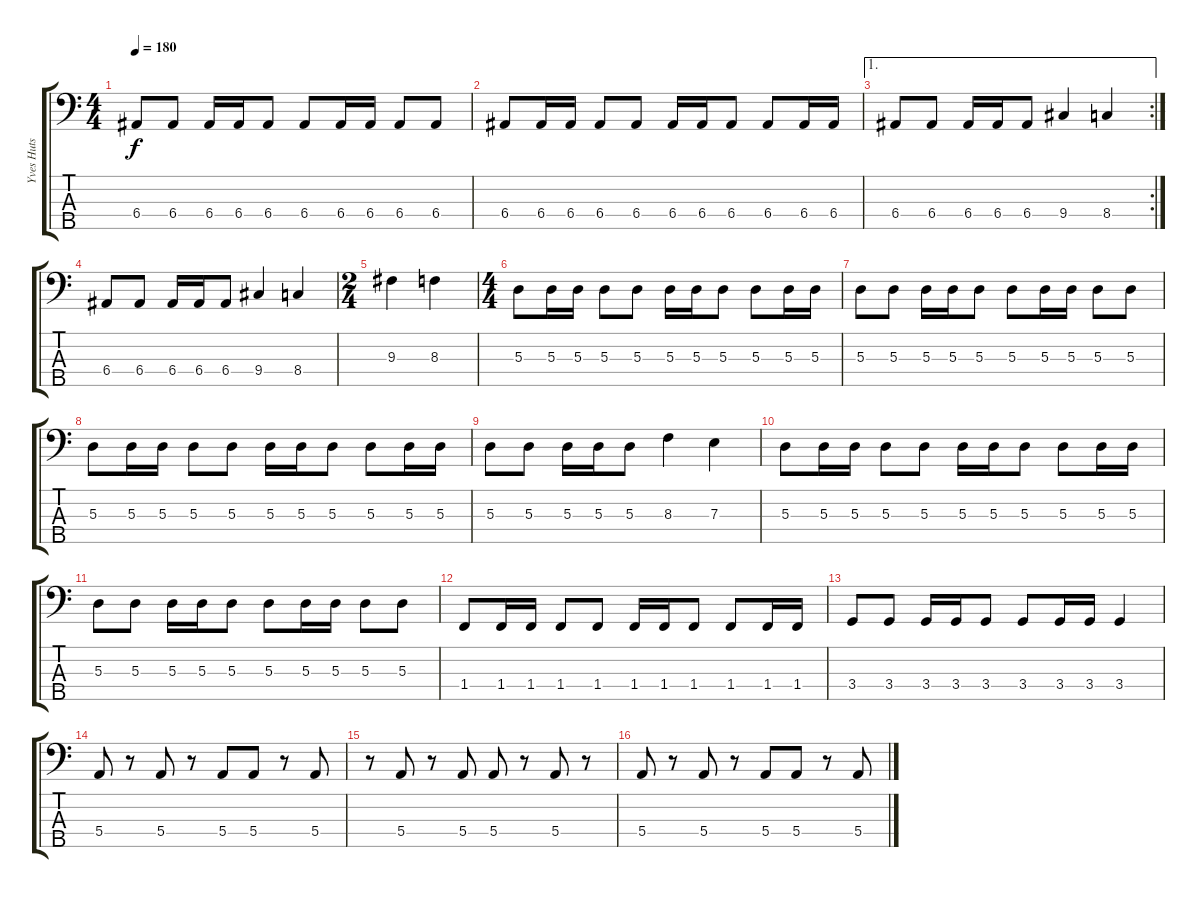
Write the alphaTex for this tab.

\track ("Yves Huts" "Yves Huts") {instrument electricbassfinger}
\staff {score tabs}
\tuning (G2 D2 A1 E1 B0) {hide}
\ts (4 4)
\tempo 180
\clef f4
\ks c
6.4.8{dy f} 6.4.8 6.4.16 6.4.16 6.4.8 6.4.8 6.4.16 6.4.16 6.4.8 6.4.8 |
6.4.8 6.4.16 6.4.16 6.4.8 6.4.8 6.4.16 6.4.16 6.4.8 6.4.8 6.4.16 6.4.16 |
\ae 1
\rc 2
6.4.8 6.4.8 6.4.16 6.4.16 6.4.8 9.4.4 8.4.4 |
6.4.8 6.4.8 6.4.16 6.4.16 6.4.8 9.4.4 8.4.4 |
\ts (2 4)
9.3.4 8.3.4 |
\ts (4 4)
5.3.8 5.3.16 5.3.16 5.3.8 5.3.8 5.3.16 5.3.16 5.3.8 5.3.8 5.3.16 5.3.16 |
5.3.8 5.3.8 5.3.16 5.3.16 5.3.8 5.3.8 5.3.16 5.3.16 5.3.8 5.3.8 |
5.3.8 5.3.16 5.3.16 5.3.8 5.3.8 5.3.16 5.3.16 5.3.8 5.3.8 5.3.16 5.3.16 |
5.3.8 5.3.8 5.3.16 5.3.16 5.3.8 8.3.4 7.3.4 |
5.3.8 5.3.16 5.3.16 5.3.8 5.3.8 5.3.16 5.3.16 5.3.8 5.3.8 5.3.16 5.3.16 |
5.3.8 5.3.8 5.3.16 5.3.16 5.3.8 5.3.8 5.3.16 5.3.16 5.3.8 5.3.8 |
1.4.8 1.4.16 1.4.16 1.4.8 1.4.8 1.4.16 1.4.16 1.4.8 1.4.8 1.4.16 1.4.16 |
3.4.8 3.4.8 3.4.16 3.4.16 3.4.8 3.4.8 3.4.16 3.4.16 3.4.4 |
5.4.8 r.8 5.4.8 r.8 5.4.8 5.4.8 r.8 5.4.8 |
r.8 5.4.8 r.8 5.4.8 5.4.8 r.8 5.4.8 r.8 |
5.4.8 r.8 5.4.8 r.8 5.4.8 5.4.8 r.8 5.4.8
